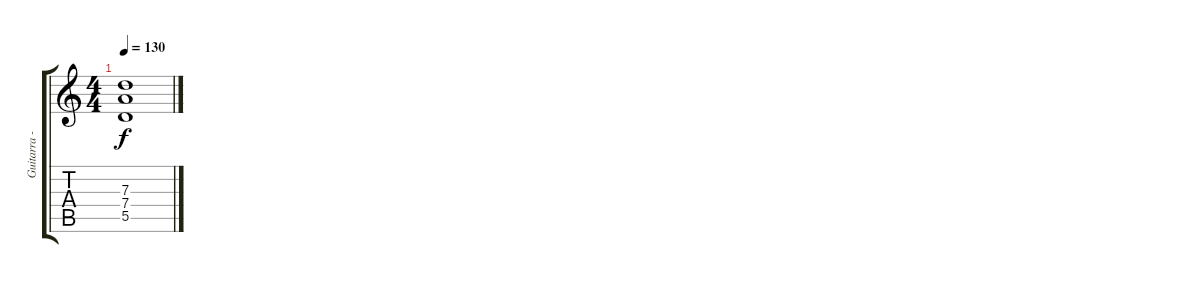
\track ("Guitarra - Guitar" "Guitarra -") {instrument overdrivenguitar}
\staff {score tabs}
\tuning (E4 B3 G3 D3 A2 E2) {hide}
\ts (4 4)
\tempo 130
\clef g2
\ks c
(7.3{t} 7.4{t} 5.5{t}).1{dy f}
